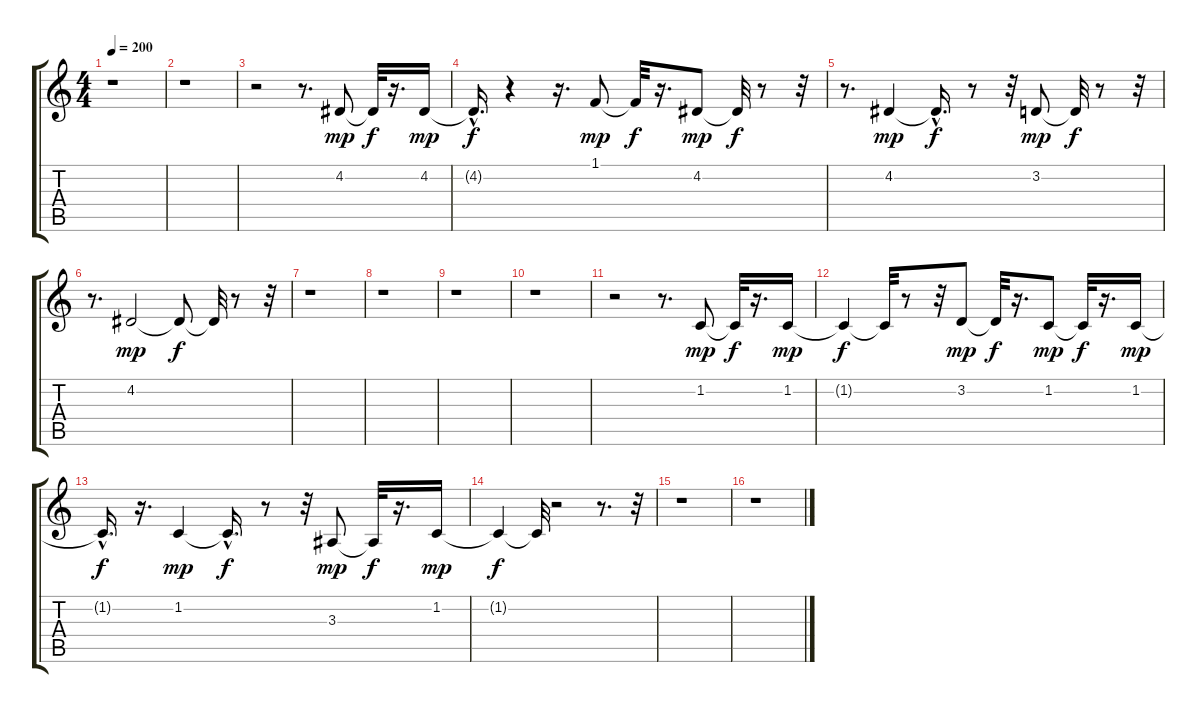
\track "" {instrument clarinet}
\staff {score tabs}
\tuning (E4 B3 G3 D3 A2 E2) {hide}
\ts (4 4)
\tempo 200
\clef g2
\ks c
r.1{dy f} |
r.1 |
r.2 r.8{d} 4.2.8{dy mp} 4.2{t}.32{dy f} r.16{d} 4.2.16{dy mp} |
4.2{hac t}.16{d dy f} r.4 r.16{d} 1.1.8{dy mp} 1.1{t}.32{dy f} r.16{d} 4.2.8{dy mp} 4.2{t}.32{dy f} r.8 r.32 |
r.8{d} 4.2.4{dy mp} 4.2{hac t}.16{d dy f} r.8 r.32 3.2.8{dy mp} 3.2{t}.32{dy f} r.8 r.32 |
r.8{d} 4.2.2{dy mp} 4.2{t}.8{dy f} 4.2{t}.32 r.8 r.32 |
r.1 |
r.1 |
r.1 |
r.1 |
r.2 r.8{d} 1.2.8{dy mp} 1.2{t}.32{dy f} r.16{d} 1.2.16{dy mp} |
1.2{t}.4{dy f} 1.2{t}.32 r.8 r.32 3.2.8{dy mp} 3.2{t}.32{dy f} r.16{d} 1.2.8{dy mp} 1.2{t}.32{dy f} r.16{d} 1.2.16{dy mp} |
1.2{hac t}.16{d dy f} r.16{d} 1.2.4{dy mp} 1.2{hac t}.16{d dy f} r.8 r.32 3.3.8{dy mp} 3.3{t}.32{dy f} r.16{d} 1.2.16{dy mp} |
1.2{t}.4{dy f} 1.2{t}.32 r.2 r.8{d} r.32 |
r.1 |
r.1
